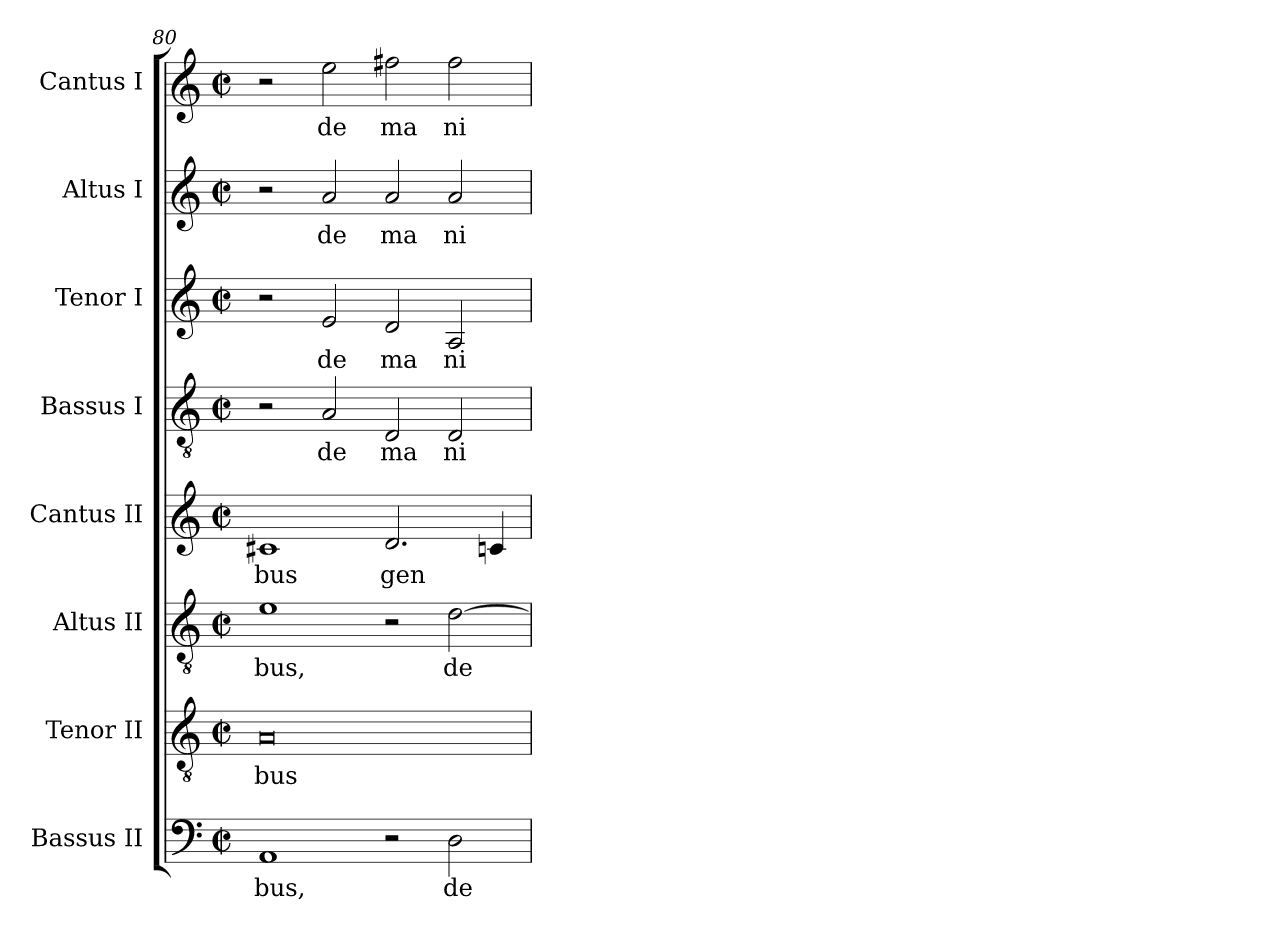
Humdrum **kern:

**kern	**text	**kern	**text	**kern	**text	**kern	**text	**kern	**text	**kern	**text	**kern	**text	**kern	**text
*part8	*part8	*part7	*part7	*part6	*part6	*part5	*part5	*part4	*part4	*part3	*part3	*part2	*part2	*part1	*part1
*staff8	*staff8	*staff7	*staff7	*staff6	*staff6	*staff5	*staff5	*staff4	*staff4	*staff3	*staff3	*staff2	*staff2	*staff1	*staff1
*I"Bassus II	*	*I"Tenor II	*	*I"Altus II	*	*I"Cantus II	*	*I"Bassus I	*	*I"Tenor I	*	*I"Altus I	*	*I"Cantus I	*
!!LO:PB:g=z
*clefF4	*	*clefGv2	*	*clefGv2	*	*clefG2	*	*clefGv2	*	*clefG2	*	*clefG2	*	*clefG2	*
*k[]	*	*k[]	*	*k[]	*	*k[]	*	*k[]	*	*k[]	*	*k[]	*	*k[]	*
*C:	*	*C:	*	*C:	*	*C:	*	*C:	*	*C:	*	*C:	*	*C:	*
*M2/2	*	*M2/2	*	*M2/2	*	*M2/2	*	*M2/2	*	*M2/2	*	*M2/2	*	*M2/2	*
*met(c|)	*	*met(c|)	*	*met(c|)	*	*met(c|)	*	*met(c|)	*	*met(c|)	*	*met(c|)	*	*met(c|)	*
=80	=80	=80	=80	=80	=80	=80	=80	=80	=80	=80	=80	=80	=80	=80	=80
!	!LO:LY:b:cj	!	!LO:LY:b:cj	!	!LO:LY:b:cj	!	!LO:LY:b:cj	!	!	!	!	!	!	!	!
1AA	bus,	0A	-bus	1e	bus,	1c#X	bus	2r	.	2r	.	2r	.	2r	.
!	!	!	!	!	!	!	!	!	!LO:LY:b:cj	!	!LO:LY:b:cj	!	!LO:LY:b:cj	!	!LO:LY:b:cj
.	.	.	.	.	.	.	.	2A/	de	2e/	de	2a/	de	2ee\	de
!	!	!	!	!	!	!	!LO:LY:b:cj	!	!LO:LY:b:cj	!	!LO:LY:b:cj	!	!LO:LY:b:cj	!	!LO:LY:b:cj
2r	.	.	.	2r	.	2.d/	gen	2D/	ma	2d/	ma	2a/	ma	2ff#X\	ma
!	!LO:LY:b:cj	!	!	!	!LO:LY:b:cj	!	!	!	!LO:LY:b:cj	!	!LO:LY:b:cj	!	!LO:LY:b:cj	!	!LO:LY:b:cj
2D\	de	.	.	[>2d\	de	.	.	2D/	ni	2A/	ni	2a/	ni	2ff#\	ni
!	!	!	!	!	!	!	!LO:LY:b:cj	!	!	!	!	!	!	!	!
.	.	.	.	.	.	4cn/	.	.	.	.	.	.	.	.	.
=	=	=	=	=	=	=	=	=	=	=	=	=	=	=	=
*-	*-	*-	*-	*-	*-	*-	*-	*-	*-	*-	*-	*-	*-	*-	*-
